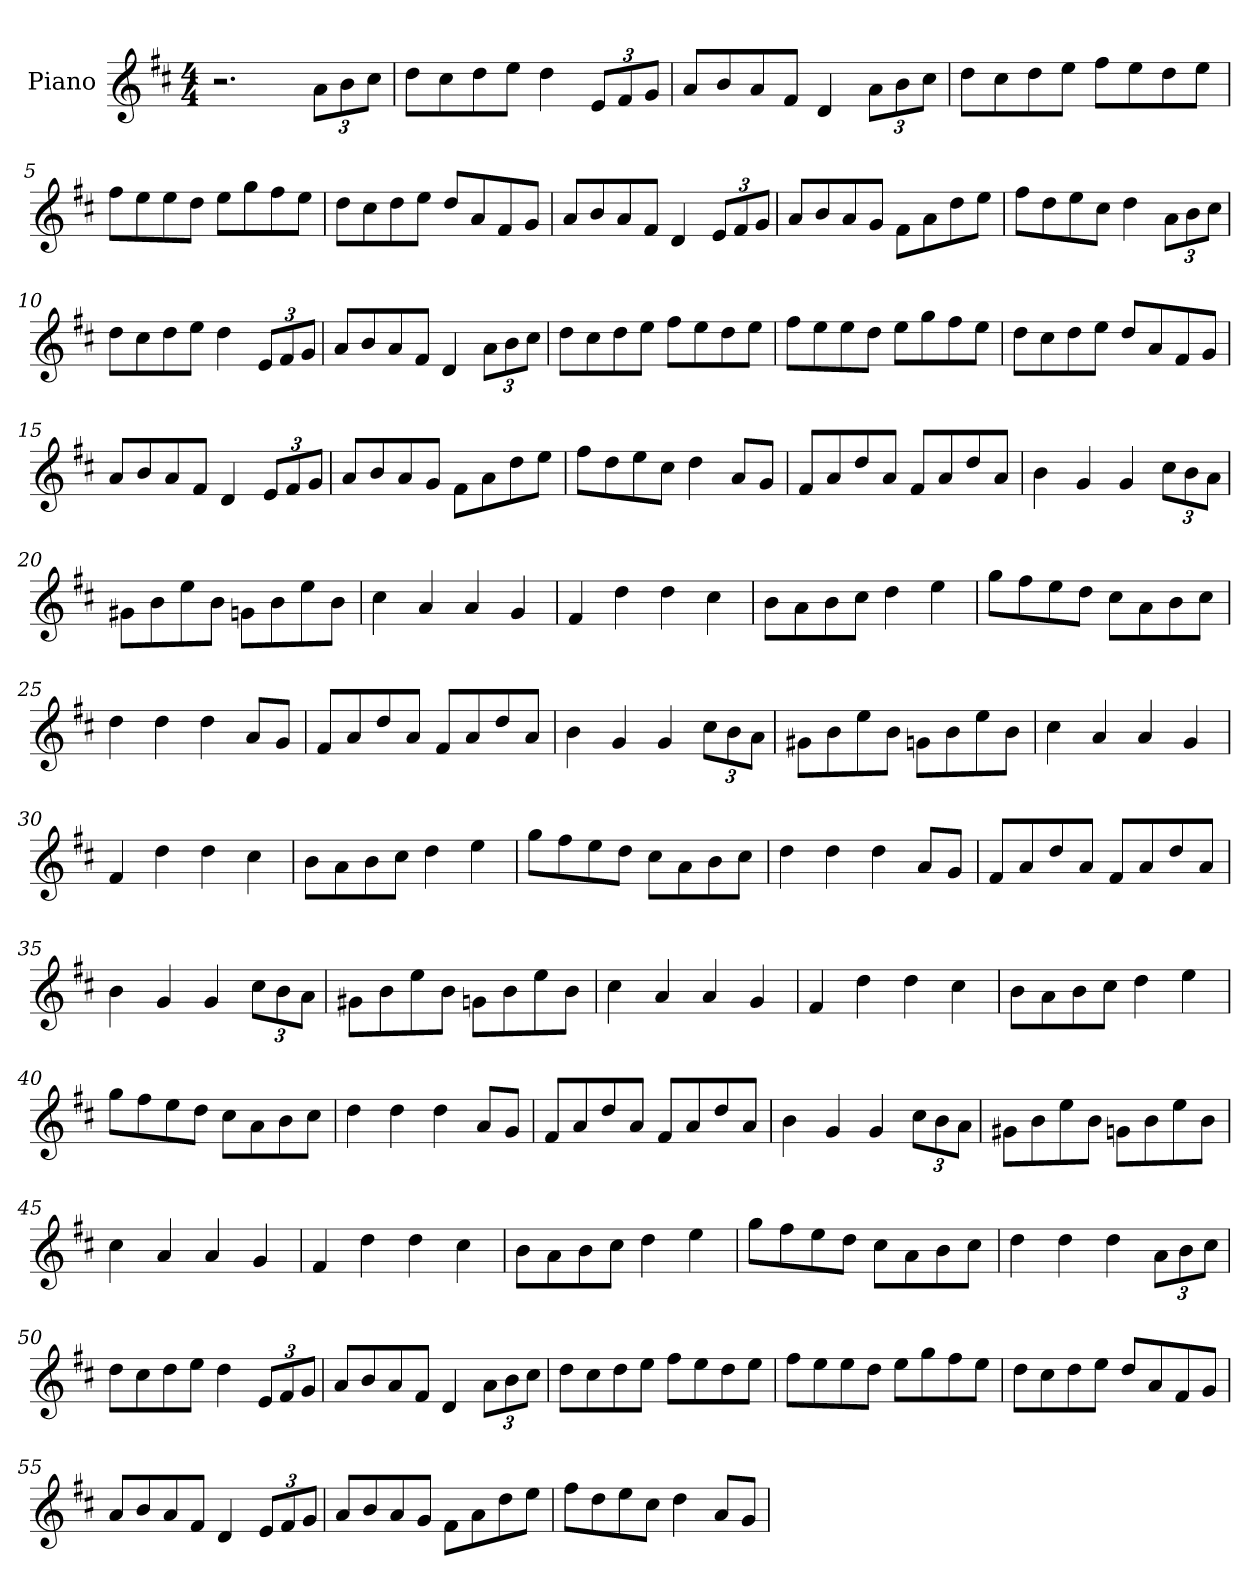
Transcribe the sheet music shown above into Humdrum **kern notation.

**kern
*part1
*staff1
*I"Piano
*I'Pno
*clefG2
*k[f#c#]
*M4/4
=1
2.r
*Xbrackettup
12a\L
12b\
12cc#\J
=2
8dd\L
8cc#\
8dd\
8ee\J
4dd\
12e/L
12f#/
12g/J
=3
8a/L
8b/
8a/
8f#/J
4d/
12a\L
12b\
12cc#\J
=4
8dd\L
8cc#\
8dd\
8ee\J
8ff#\L
8ee\
8dd\
8ee\J
=5
8ff#\L
8ee\
8ee\
8dd\J
8ee\L
8gg\
8ff#\
8ee\J
=6
8dd\L
8cc#\
8dd\
8ee\J
8dd/L
8a/
8f#/
8g/J
=7
8a/L
8b/
8a/
8f#/J
4d/
12e/L
12f#/
12g/J
=8
8a/L
8b/
8a/
8g/J
8f#\L
8a\
8dd\
8ee\J
=9
8ff#\L
8dd\
8ee\
8cc#\J
4dd\
12a\L
12b\
12cc#\J
=10
8dd\L
8cc#\
8dd\
8ee\J
4dd\
12e/L
12f#/
12g/J
=11
8a/L
8b/
8a/
8f#/J
4d/
12a\L
12b\
12cc#\J
=12
8dd\L
8cc#\
8dd\
8ee\J
8ff#\L
8ee\
8dd\
8ee\J
=13
8ff#\L
8ee\
8ee\
8dd\J
8ee\L
8gg\
8ff#\
8ee\J
=14
8dd\L
8cc#\
8dd\
8ee\J
8dd/L
8a/
8f#/
8g/J
=15
8a/L
8b/
8a/
8f#/J
4d/
12e/L
12f#/
12g/J
=16
8a/L
8b/
8a/
8g/J
8f#\L
8a\
8dd\
8ee\J
=17
8ff#\L
8dd\
8ee\
8cc#\J
4dd\
8a/L
8g/J
=18
8f#/L
8a/
8dd/
8a/J
8f#/L
8a/
8dd/
8a/J
=19
4b\
4g/
4g/
12cc#\L
12b\
12a\J
=20
8g#X\L
8b\
8ee\
8b\J
8gn\L
8b\
8ee\
8b\J
=21
4cc#\
4a/
4a/
4g/
=22
4f#/
4dd\
4dd\
4cc#\
=23
8b\L
8a\
8b\
8cc#\J
4dd\
4ee\
=24
8gg\L
8ff#\
8ee\
8dd\J
8cc#\L
8a\
8b\
8cc#\J
=25
4dd\
4dd\
4dd\
8a/L
8g/J
=26
8f#/L
8a/
8dd/
8a/J
8f#/L
8a/
8dd/
8a/J
=27
4b\
4g/
4g/
12cc#\L
12b\
12a\J
=28
8g#X\L
8b\
8ee\
8b\J
8gn\L
8b\
8ee\
8b\J
=29
4cc#\
4a/
4a/
4g/
=30
4f#/
4dd\
4dd\
4cc#\
=31
8b\L
8a\
8b\
8cc#\J
4dd\
4ee\
=32
8gg\L
8ff#\
8ee\
8dd\J
8cc#\L
8a\
8b\
8cc#\J
=33
4dd\
4dd\
4dd\
8a/L
8g/J
=34
8f#/L
8a/
8dd/
8a/J
8f#/L
8a/
8dd/
8a/J
=35
4b\
4g/
4g/
12cc#\L
12b\
12a\J
=36
8g#X\L
8b\
8ee\
8b\J
8gn\L
8b\
8ee\
8b\J
=37
4cc#\
4a/
4a/
4g/
=38
4f#/
4dd\
4dd\
4cc#\
=39
8b\L
8a\
8b\
8cc#\J
4dd\
4ee\
=40
8gg\L
8ff#\
8ee\
8dd\J
8cc#\L
8a\
8b\
8cc#\J
=41
4dd\
4dd\
4dd\
8a/L
8g/J
=42
8f#/L
8a/
8dd/
8a/J
8f#/L
8a/
8dd/
8a/J
=43
4b\
4g/
4g/
12cc#\L
12b\
12a\J
=44
8g#X\L
8b\
8ee\
8b\J
8gn\L
8b\
8ee\
8b\J
=45
4cc#\
4a/
4a/
4g/
=46
4f#/
4dd\
4dd\
4cc#\
=47
8b\L
8a\
8b\
8cc#\J
4dd\
4ee\
=48
8gg\L
8ff#\
8ee\
8dd\J
8cc#\L
8a\
8b\
8cc#\J
=49
4dd\
4dd\
4dd\
12a\L
12b\
12cc#\J
=50
8dd\L
8cc#\
8dd\
8ee\J
4dd\
12e/L
12f#/
12g/J
=51
8a/L
8b/
8a/
8f#/J
4d/
12a\L
12b\
12cc#\J
=52
8dd\L
8cc#\
8dd\
8ee\J
8ff#\L
8ee\
8dd\
8ee\J
=53
8ff#\L
8ee\
8ee\
8dd\J
8ee\L
8gg\
8ff#\
8ee\J
=54
8dd\L
8cc#\
8dd\
8ee\J
8dd/L
8a/
8f#/
8g/J
=55
8a/L
8b/
8a/
8f#/J
4d/
12e/L
12f#/
12g/J
=56
8a/L
8b/
8a/
8g/J
8f#\L
8a\
8dd\
8ee\J
=57
8ff#\L
8dd\
8ee\
8cc#\J
4dd\
8a/L
8g/J
=
*-
